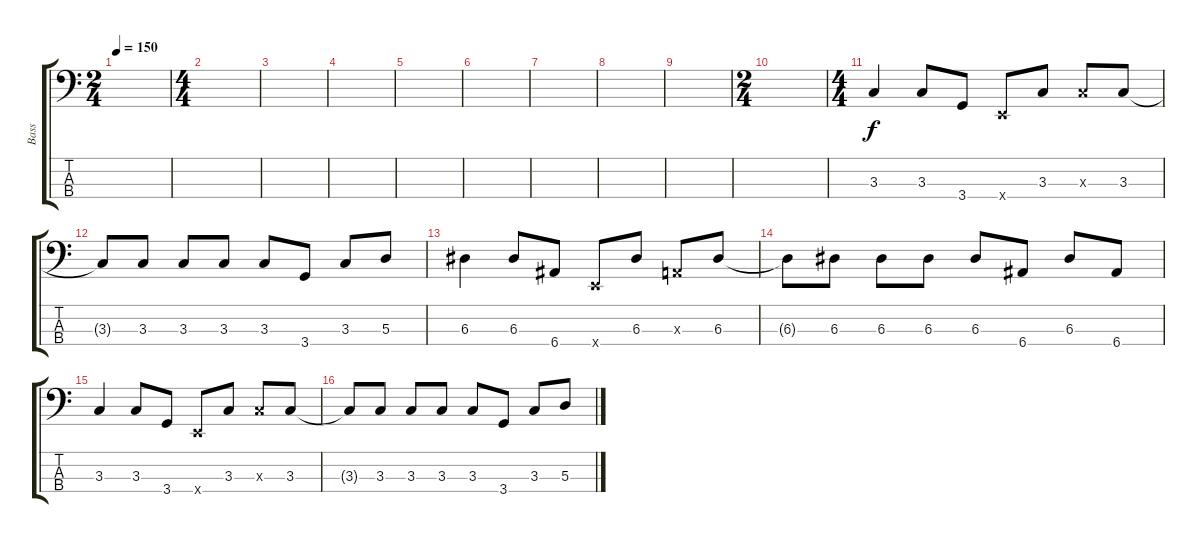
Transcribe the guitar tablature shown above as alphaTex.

\track ("Bass" "Bass") {instrument electricbasspick}
\staff {score tabs}
\tuning (G2 D2 A1 E1) {hide}
\ts (2 4)
\tempo 150
\clef f4
\ks c
|
\ts (4 4)
|
|
|
|
|
|
|
|
\ts (2 4)
|
\ts (4 4)
3.3.4 3.3.8 3.4.8 0.4{x}.8 3.3.8 3.3{x}.8 3.3.8 |
3.3{t}.8 3.3.8 3.3.8 3.3.8 3.3.8 3.4.8 3.3.8 5.3.8 |
6.3.4 6.3.8 6.4.8 0.4{x}.8 6.3.8 0.3{x}.8 6.3.8 |
6.3{t}.8 6.3.8 6.3.8 6.3.8 6.3.8 6.4.8 6.3.8 6.4.8 |
3.3.4 3.3.8 3.4.8 0.4{x}.8 3.3.8 3.3{x}.8 3.3.8 |
3.3{t}.8 3.3.8 3.3.8 3.3.8 3.3.8 3.4.8 3.3.8 5.3.8
